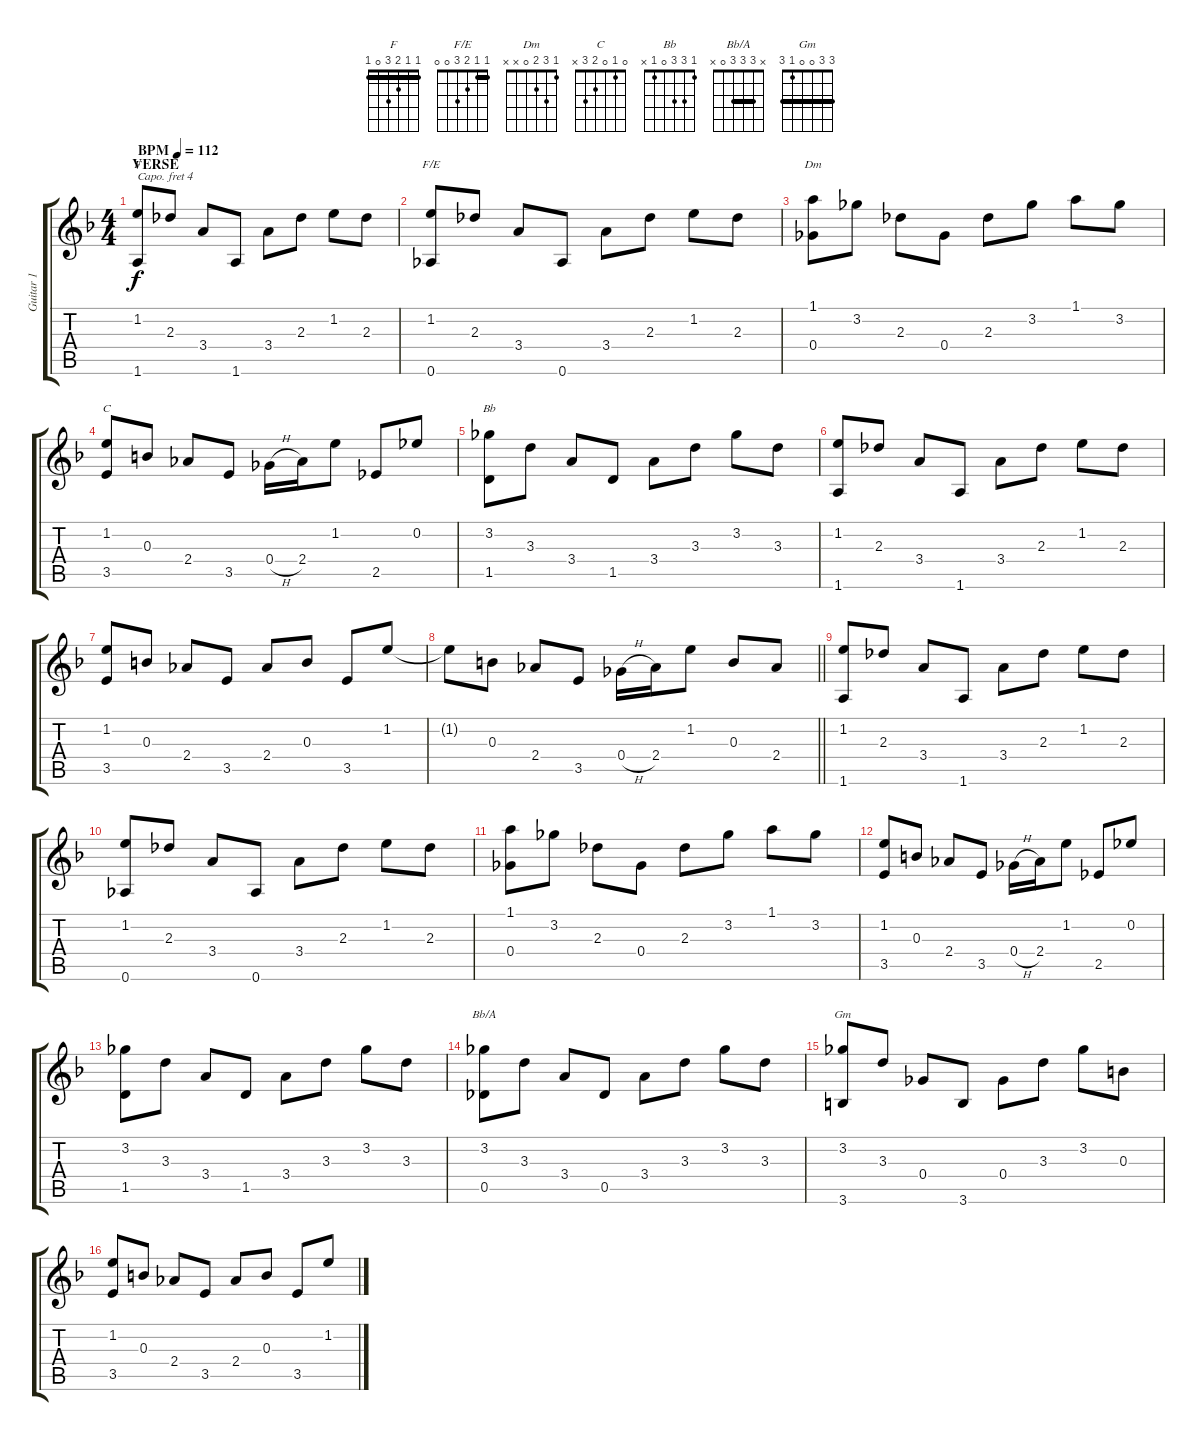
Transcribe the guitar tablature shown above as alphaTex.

\track ("Guitar 1" "Guitar 1") {instrument acousticguitarnylon}
\staff {score tabs}
\capo 4
\tuning (E4 B3 G3 D3 A2 E2) {hide}
\chord ("F" 1 1 2 3 0 1) {barre 1}
\chord ("F/E" 1 1 2 3 0 0) {barre 1}
\chord ("Dm" 1 3 2 0 x x)
\chord ("C" 0 1 0 2 3 x)
\chord ("Bb" 1 3 3 0 1 x)
\chord ("Bb/A" x 3 3 3 0 x) {barre 3}
\chord ("Gm" 3 3 0 0 1 3) {barre 3}
\ts (4 4)
\section ("" "VERSE")
\tempo (112 "BPM")
\clef g2
\ks f
(1.2 1.6).8{ch "F" dy f instrument acousticguitarnylon} 2.3.8 3.4.8 1.6.8 3.4.8 2.3.8 1.2.8 2.3.8 |
(1.2 0.6).8{ch "F/E"} 2.3.8 3.4.8 0.6.8 3.4.8 2.3.8 1.2.8 2.3.8 |
(1.1 0.4).8{ch "Dm"} 3.2.8 2.3.8 0.4.8 2.3.8 3.2.8 1.1.8 3.2.8 |
(1.2 3.5).8{ch "C"} 0.3.8 2.4.8 3.5.8 0.4{h}.16 2.4.16 1.2.8 2.5.8 0.2.8 |
(3.2 1.5).8{ch "Bb"} 3.3.8 3.4.8 1.5.8 3.4.8 3.3.8 3.2.8 3.3.8 |
(1.2 1.6).8 2.3.8 3.4.8 1.6.8 3.4.8 2.3.8 1.2.8 2.3.8 |
(1.2 3.5).8 0.3.8 2.4.8 3.5.8 2.4.8 0.3.8 3.5.8 1.2.8 |
\barLineRight lightlight
1.2{t}.8 0.3.8 2.4.8 3.5.8 0.4{h}.16 2.4.16 1.2.8 0.3.8 2.4.8 |
\section ("" "")
(1.2 1.6).8 2.3.8 3.4.8 1.6.8 3.4.8 2.3.8 1.2.8 2.3.8 |
(1.2 0.6).8 2.3.8 3.4.8 0.6.8 3.4.8 2.3.8 1.2.8 2.3.8 |
(1.1 0.4).8 3.2.8 2.3.8 0.4.8 2.3.8 3.2.8 1.1.8 3.2.8 |
(1.2 3.5).8 0.3.8 2.4.8 3.5.8 0.4{h}.16 2.4.16 1.2.8 2.5.8 0.2.8 |
(3.2 1.5).8 3.3.8 3.4.8 1.5.8 3.4.8 3.3.8 3.2.8 3.3.8 |
(3.2 0.5).8{ch "Bb/A"} 3.3.8 3.4.8 0.5.8 3.4.8 3.3.8 3.2.8 3.3.8 |
(3.2 3.6).8{ch "Gm"} 3.3.8 0.4.8 3.6.8 0.4.8 3.3.8 3.2.8 0.3.8 |
(1.2 3.5).8 0.3.8 2.4.8 3.5.8 2.4.8 0.3.8 3.5.8 1.2.8
